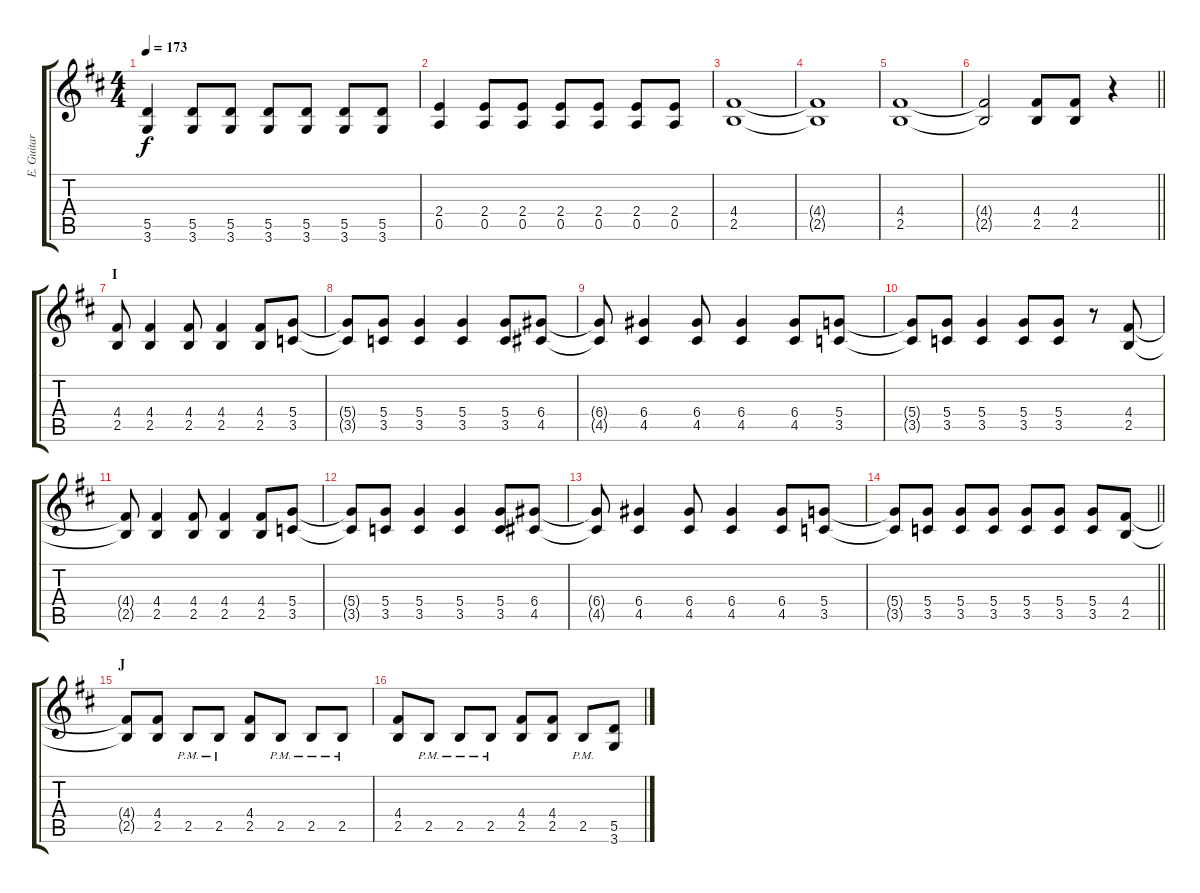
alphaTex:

\track ("E. Guitar I" "E. Guitar ") {instrument overdrivenguitar}
\staff {score tabs}
\tuning (E4 B3 G3 D3 A2 E2) {hide}
\ts (4 4)
\tempo 173
\clef g2
\ks d
(5.5 3.6).4{dy f} (5.5 3.6).8 (5.5 3.6).8 (5.5 3.6).8 (5.5 3.6).8 (5.5 3.6).8 (5.5 3.6).8 |
(2.4 0.5).4 (2.4 0.5).8 (2.4 0.5).8 (2.4 0.5).8 (2.4 0.5).8 (2.4 0.5).8 (2.4 0.5).8 |
(4.4 2.5).1 |
(4.4{t} 2.5{t}).1 |
(4.4 2.5).1 |
\barLineRight lightlight
(4.4{t} 2.5{t}).2 (4.4 2.5).8 (4.4 2.5).8 r.4 |
\section ("" "I")
(4.4 2.5).8 (4.4 2.5).4 (4.4 2.5).8 (4.4 2.5).4 (4.4 2.5).8 (5.4 3.5).8 |
(5.4{t} 3.5{t}).8 (5.4 3.5).8 (5.4 3.5).4 (5.4 3.5).4 (5.4 3.5).8 (6.4 4.5).8 |
(6.4{t} 4.5{t}).8 (6.4 4.5).4 (6.4 4.5).8 (6.4 4.5).4 (6.4 4.5).8 (5.4 3.5).8 |
(5.4{t} 3.5{t}).8 (5.4 3.5).8 (5.4 3.5).4 (5.4 3.5).8 (5.4 3.5).8 r.8 (4.4 2.5).8 |
(4.4{t} 2.5{t}).8 (4.4 2.5).4 (4.4 2.5).8 (4.4 2.5).4 (4.4 2.5).8 (5.4 3.5).8 |
(5.4{t} 3.5{t}).8 (5.4 3.5).8 (5.4 3.5).4 (5.4 3.5).4 (5.4 3.5).8 (6.4 4.5).8 |
(6.4{t} 4.5{t}).8 (6.4 4.5).4 (6.4 4.5).8 (6.4 4.5).4 (6.4 4.5).8 (5.4 3.5).8 |
\barLineRight lightlight
(5.4{t} 3.5{t}).8 (5.4 3.5).8 (5.4 3.5).8 (5.4 3.5).8 (5.4 3.5).8 (5.4 3.5).8 (5.4 3.5).8 (4.4 2.5).8 |
\section ("" "J")
(4.4{t} 2.5{t}).8 (4.4 2.5).8 2.5{pm}.8 2.5{pm}.8 (4.4 2.5).8 2.5{pm}.8 2.5{pm}.8 2.5{pm}.8 |
(4.4 2.5).8 2.5{pm}.8 2.5{pm}.8 2.5{pm}.8 (4.4 2.5).8 (4.4 2.5).8 2.5{pm}.8 (5.5 3.6).8
